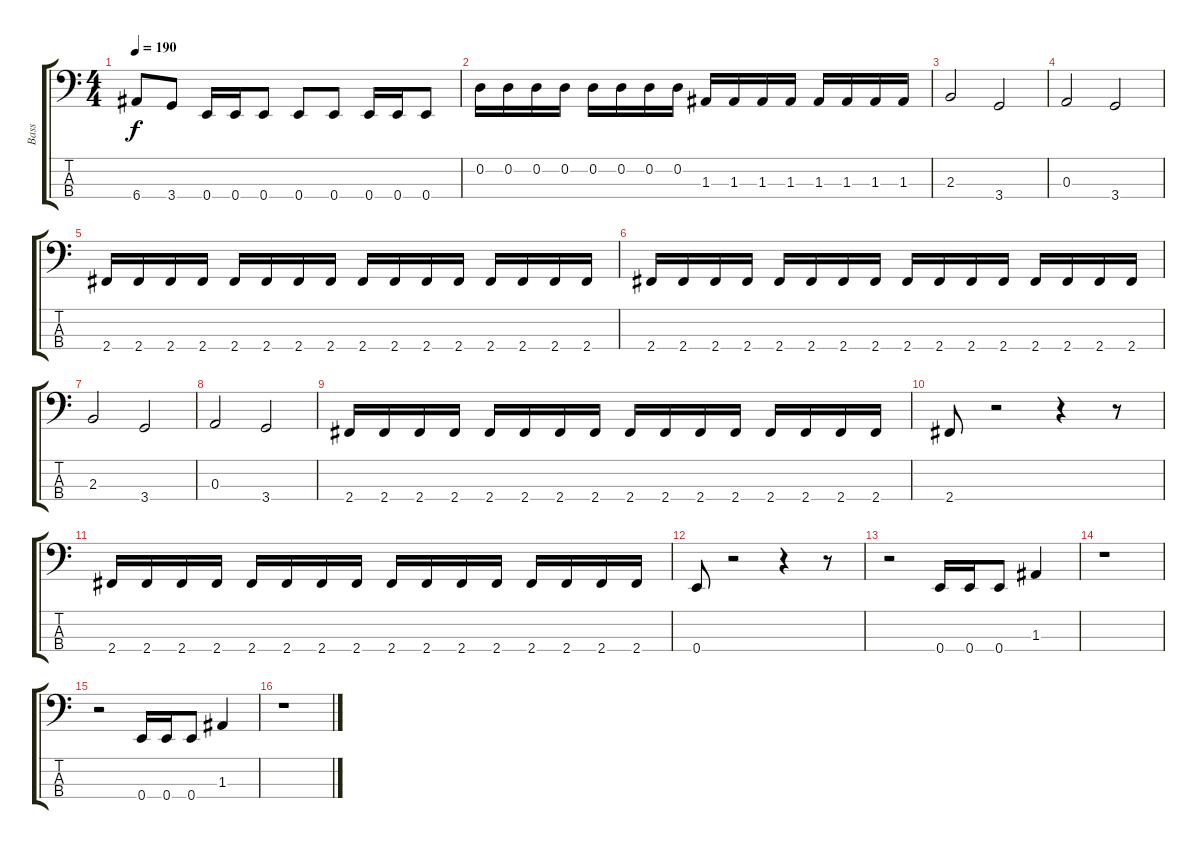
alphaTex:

\track ("Bass" "Bass") {instrument electricbassfinger}
\staff {score tabs}
\tuning (G2 D2 A1 E1) {hide}
\ts (4 4)
\tempo 190
\clef f4
\ks c
6.4.8{dy f} 3.4.8 0.4.16 0.4.16 0.4.8 0.4.8 0.4.8 0.4.16 0.4.16 0.4.8 |
0.2.16 0.2.16 0.2.16 0.2.16 0.2.16 0.2.16 0.2.16 0.2.16 1.3.16 1.3.16 1.3.16 1.3.16 1.3.16 1.3.16 1.3.16 1.3.16 |
2.3.2 3.4.2 |
0.3.2 3.4.2 |
2.4.16 2.4.16 2.4.16 2.4.16 2.4.16 2.4.16 2.4.16 2.4.16 2.4.16 2.4.16 2.4.16 2.4.16 2.4.16 2.4.16 2.4.16 2.4.16 |
2.4.16 2.4.16 2.4.16 2.4.16 2.4.16 2.4.16 2.4.16 2.4.16 2.4.16 2.4.16 2.4.16 2.4.16 2.4.16 2.4.16 2.4.16 2.4.16 |
2.3.2 3.4.2 |
0.3.2 3.4.2 |
2.4.16 2.4.16 2.4.16 2.4.16 2.4.16 2.4.16 2.4.16 2.4.16 2.4.16 2.4.16 2.4.16 2.4.16 2.4.16 2.4.16 2.4.16 2.4.16 |
2.4.8 r.2 r.4 r.8 |
2.4.16 2.4.16 2.4.16 2.4.16 2.4.16 2.4.16 2.4.16 2.4.16 2.4.16 2.4.16 2.4.16 2.4.16 2.4.16 2.4.16 2.4.16 2.4.16 |
0.4.8 r.2 r.4 r.8 |
r.2 0.4.16 0.4.16 0.4.8 1.3.4 |
r.1 |
r.2 0.4.16 0.4.16 0.4.8 1.3.4 |
r.1
